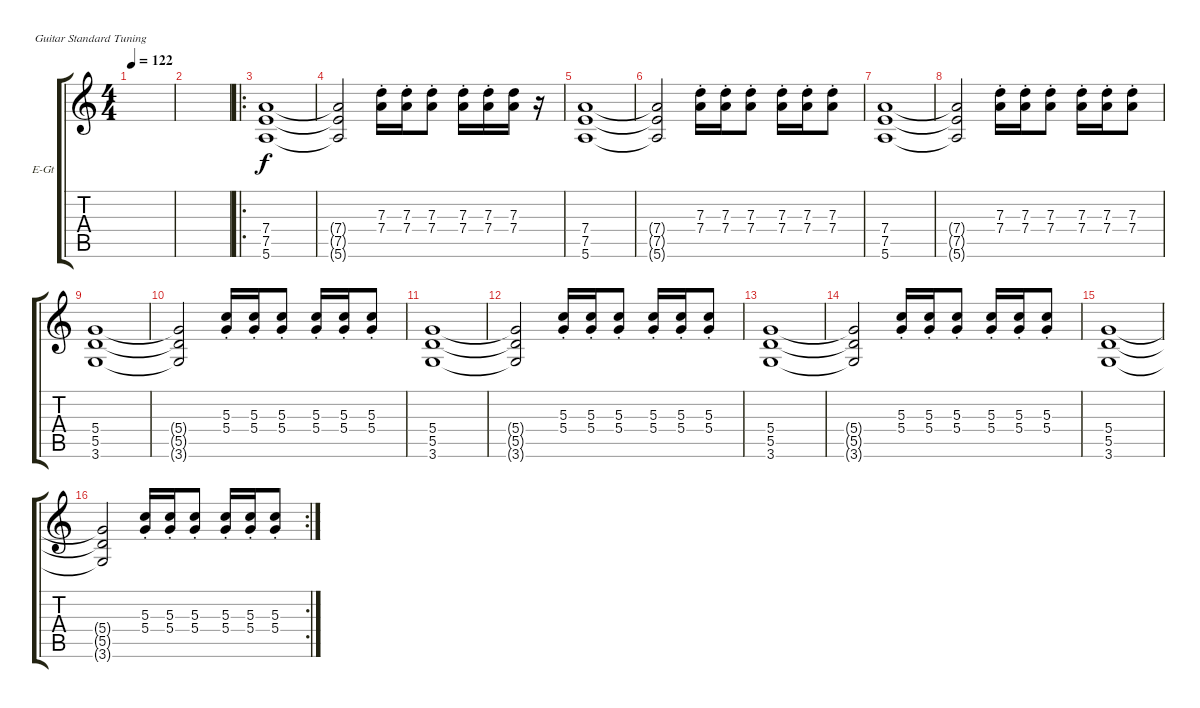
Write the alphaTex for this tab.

\defaultSystemsLayout 4
\bracketExtendMode groupsimilarinstruments
\firstSystemTrackNameOrientation horizontal
\otherSystemsTrackNameOrientation horizontal
\track ("Electric Guitar" "E-Gt") {instrument electricguitarclean}
\staff {score tabs}
\tuning (E4 B3 G3 D3 A2 E2)
\ts (4 4)
\tempo 122
\clef g2
\ks c
|
|
\ro
(5.6 7.5 7.4).1 |
(5.6{t} 7.5{t} 7.4{t}).2 (7.4{st} 7.3{st}).16 (7.3{st} 7.4{st}).16 (7.3{st} 7.4{st}).8 (7.4{st} 7.3{st}).16 (7.3{st} 7.4{st}).16 (7.4 7.3).16 r.16 |
(5.6 7.5 7.4).1 |
(5.6{t} 7.5{t} 7.4{t}).2 (7.4{st} 7.3{st}).16 (7.3{st} 7.4{st}).16 (7.3{st} 7.4{st}).8 (7.4{st} 7.3{st}).16 (7.3{st} 7.4{st}).16 (7.4{st} 7.3{st}).8 |
(5.6 7.5 7.4).1 |
(5.6{t} 7.5{t} 7.4{t}).2 (7.4{st} 7.3{st}).16 (7.3{st} 7.4{st}).16 (7.3{st} 7.4{st}).8 (7.4{st} 7.3{st}).16 (7.3{st} 7.4{st}).16 (7.4{st} 7.3{st}).8 |
(3.6 5.5 5.4).1 |
(3.6{t} 5.5{t} 5.4{t}).2 (5.4{st} 5.3{st}).16 (5.3{st} 5.4{st}).16 (5.3{st} 5.4{st}).8 (5.4{st} 5.3{st}).16 (5.3{st} 5.4{st}).16 (5.4{st} 5.3{st}).8 |
(3.6 5.5 5.4).1 |
(3.6{t} 5.5{t} 5.4{t}).2 (5.4{st} 5.3{st}).16 (5.3{st} 5.4{st}).16 (5.3{st} 5.4{st}).8 (5.4{st} 5.3{st}).16 (5.3{st} 5.4{st}).16 (5.4{st} 5.3{st}).8 |
(3.6 5.5 5.4).1 |
(3.6{t} 5.5{t} 5.4{t}).2 (5.4{st} 5.3{st}).16 (5.3{st} 5.4{st}).16 (5.3{st} 5.4{st}).8 (5.4{st} 5.3{st}).16 (5.3{st} 5.4{st}).16 (5.4{st} 5.3{st}).8 |
(3.6 5.5 5.4).1 |
\rc 2
(3.6{t} 5.5{t} 5.4{t}).2 (5.4{st} 5.3{st}).16 (5.3{st} 5.4{st}).16 (5.3{st} 5.4{st}).8 (5.4{st} 5.3{st}).16 (5.3{st} 5.4{st}).16 (5.4{st} 5.3{st}).8
